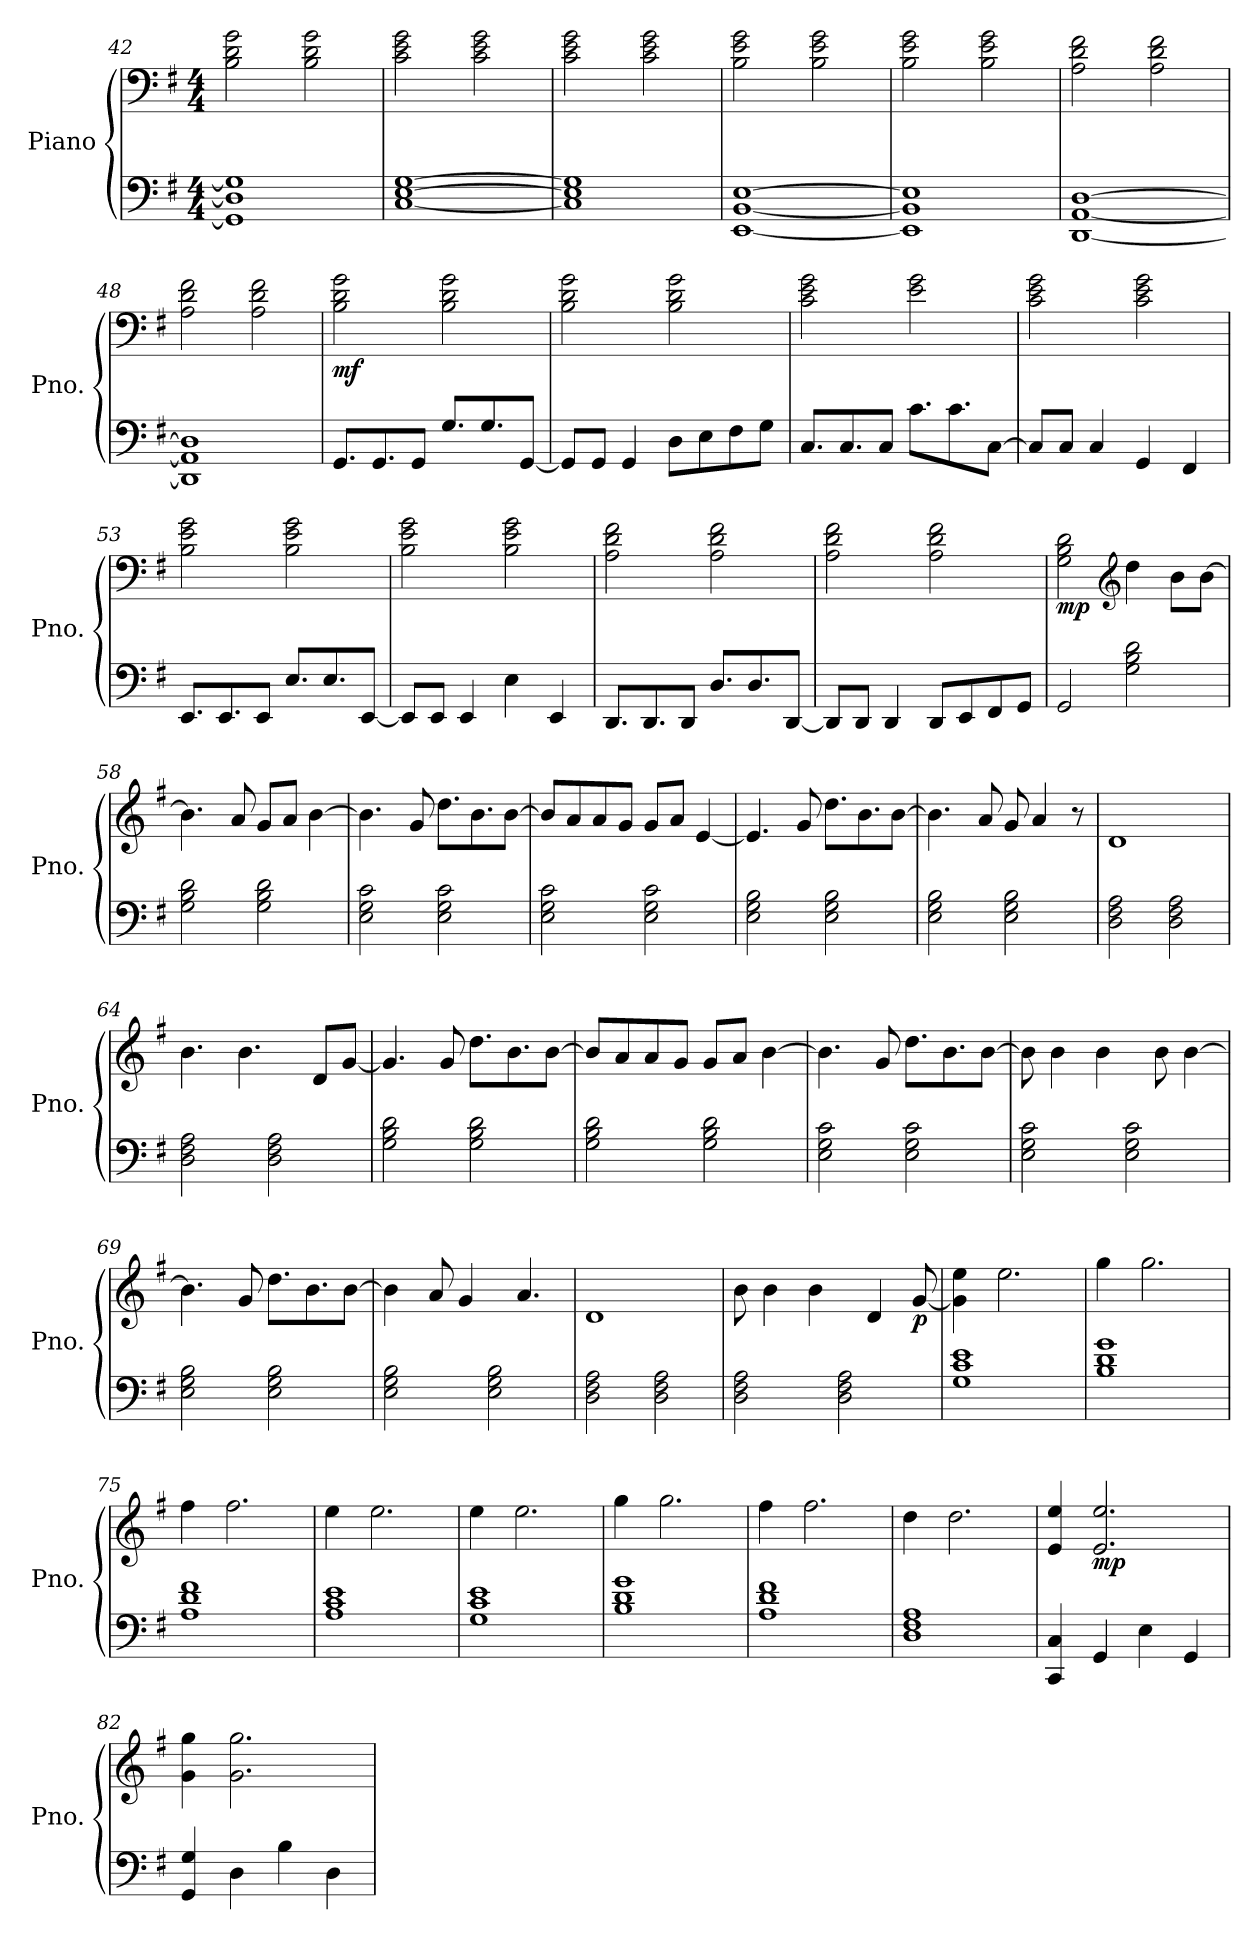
**kern	**kern	**dynam
*part1	*part1	*part1
*staff2	*staff1	*staff1/2
*I"Piano	*	*
*I'Pno.	*	*
*clefF4	*clefF4	*
*k[f#]	*k[f#]	*
*M4/4	*M4/4	*
=42	=42	=42
1GG] 1D] 1G]	2B\ 2d\ 2g\	.
.	2B\ 2d\ 2g\	.
=43	=43	=43
[1C [1E [1G	2c\ 2e\ 2g\	.
.	2c\ 2e\ 2g\	.
=44	=44	=44
1C] 1E] 1G]	2c\ 2e\ 2g\	.
.	2c\ 2e\ 2g\	.
!!LO:LB:g=z
=45	=45	=45
[1EE [1BB [1E	2B\ 2e\ 2g\	.
.	2B\ 2e\ 2g\	.
=46	=46	=46
1EE] 1BB] 1E]	2B\ 2e\ 2g\	.
.	2B\ 2e\ 2g\	.
=47	=47	=47
[1DD [1AA [1D	2A\ 2d\ 2f#\	.
.	2A\ 2d\ 2f#\	.
=48	=48	=48
1DD] 1AA] 1D]	2A\ 2d\ 2f#\	.
.	2A\ 2d\ 2f#\	.
=49	=49	=49
!	!	!LO:DY:b
8.GG/L	2B\ 2d\ 2g\	mf
8.GG/	.	.
8GG/J	.	.
8.G/L	2B\ 2d\ 2g\	.
8.G/	.	.
[8GG/J	.	.
=50	=50	=50
8GG/L]	2B\ 2d\ 2g\	.
8GG/J	.	.
4GG/	.	.
8D\L	2B\ 2d\ 2g\	.
8E\	.	.
8F#\	.	.
8G\J	.	.
=51	=51	=51
8.C/L	2c\ 2e\ 2g\	.
8.C/	.	.
8C/J	.	.
8.c\L	2e\ 2g\	.
8.c\	.	.
[8C\J	.	.
=52	=52	=52
8C/L]	2c\ 2e\ 2g\	.
8C/J	.	.
4C/	.	.
4GG/	2c\ 2e\ 2g\	.
4FF#/	.	.
!!LO:LB:g=z
=53	=53	=53
8.EE/L	2B\ 2e\ 2g\	.
8.EE/	.	.
8EE/J	.	.
8.E/L	2B\ 2e\ 2g\	.
8.E/	.	.
[8EE/J	.	.
=54	=54	=54
8EE/L]	2B\ 2e\ 2g\	.
8EE/J	.	.
4EE/	.	.
4E\	2B\ 2e\ 2g\	.
4EE/	.	.
=55	=55	=55
8.DD/L	2A\ 2d\ 2f#\	.
8.DD/	.	.
8DD/J	.	.
8.D/L	2A\ 2d\ 2f#\	.
8.D/	.	.
[8DD/J	.	.
=56	=56	=56
8DD/L]	2A\ 2d\ 2f#\	.
8DD/J	.	.
4DD/	.	.
8DD/L	2A\ 2d\ 2f#\	.
8EE/	.	.
8FF#/	.	.
8GG/J	.	.
=57	=57	=57
!	!	!LO:DY:b
2GG/	2G\ 2B\ 2d\	mp
*	*clefG2	*
2G\ 2B\ 2d\	4dd\	.
.	8b\L	.
.	[8b\J	.
!!LO:LB:g=z
=58	=58	=58
2G\ 2B\ 2d\	4.b\]	.
.	8a/	.
2G\ 2B\ 2d\	8g/L	.
.	8a/J	.
.	[4b\	.
=59	=59	=59
2E\ 2G\ 2c\	4.b\]	.
.	8g/	.
2E\ 2G\ 2c\	8.dd\L	.
.	8.b\	.
.	[8b\J	.
=60	=60	=60
2E\ 2G\ 2c\	8b/L]	.
.	8a/	.
.	8a/	.
.	8g/J	.
2E\ 2G\ 2c\	8g/L	.
.	8a/J	.
.	[4e/	.
=61	=61	=61
2E\ 2G\ 2B\	4.e/]	.
.	8g/	.
2E\ 2G\ 2B\	8.dd\L	.
.	8.b\	.
.	[8b\J	.
=62	=62	=62
2E\ 2G\ 2B\	4.b\]	.
.	8a/	.
2E\ 2G\ 2B\	8g/	.
.	4a/	.
.	8r	.
=63	=63	=63
2D\ 2F#\ 2A\	1d	.
2D\ 2F#\ 2A\	.	.
=64	=64	=64
2D\ 2F#\ 2A\	4.b\	.
.	4.b\	.
2D\ 2F#\ 2A\	.	.
.	8d/L	.
.	[8g/J	.
!!LO:LB:g=z
=65	=65	=65
2G\ 2B\ 2d\	4.g/]	.
.	8g/	.
2G\ 2B\ 2d\	8.dd\L	.
.	8.b\	.
.	[8b\J	.
=66	=66	=66
2G\ 2B\ 2d\	8b/L]	.
.	8a/	.
.	8a/	.
.	8g/J	.
2G\ 2B\ 2d\	8g/L	.
.	8a/J	.
.	[4b\	.
=67	=67	=67
2E\ 2G\ 2c\	4.b\]	.
.	8g/	.
2E\ 2G\ 2c\	8.dd\L	.
.	8.b\	.
.	[8b\J	.
=68	=68	=68
2E\ 2G\ 2c\	8b\]	.
.	4b\	.
.	4b\	.
2E\ 2G\ 2c\	.	.
.	8b\	.
.	[4b\	.
=69	=69	=69
2E\ 2G\ 2B\	4.b\]	.
.	8g/	.
2E\ 2G\ 2B\	8.dd\L	.
.	8.b\	.
.	[8b\J	.
=70	=70	=70
2E\ 2G\ 2B\	4b\]	.
.	8a/	.
.	4g/	.
2E\ 2G\ 2B\	.	.
.	4.a/	.
=71	=71	=71
2D\ 2F#\ 2A\	1d	.
2D\ 2F#\ 2A\	.	.
!!LO:PB:g=z
=72	=72	=72
2D\ 2F#\ 2A\	8b\	.
.	4b\	.
.	4b\	.
2D\ 2F#\ 2A\	.	.
.	4d/	.
!	!	!LO:DY:b
.	[8g/	p
=73	=73	=73
1G 1c 1e	4g\] 4ee\	.
.	2.ee\	.
=74	=74	=74
1B 1d 1g	4gg\	.
.	2.gg\	.
=75	=75	=75
1A 1d 1f#	4ff#\	.
.	2.ff#\	.
=76	=76	=76
1A 1c 1e	4ee\	.
.	2.ee\	.
=77	=77	=77
1G 1c 1e	4ee\	.
.	2.ee\	.
=78	=78	=78
1B 1d 1g	4gg\	.
.	2.gg\	.
=79	=79	=79
1A 1d 1f#	4ff#\	.
.	2.ff#\	.
=80	=80	=80
1D 1F# 1A	4dd\	.
.	2.dd\	.
=81	=81	=81
4CC/ 4C/	4e/ 4ee/	.
!	!	!LO:DY:b
4GG/	2.e/ 2.ee/	mp
4E\	.	.
4GG/	.	.
=82	=82	=82
4GG/ 4G/	4g\ 4gg\	.
4D\	2.g\ 2.gg\	.
4B\	.	.
4D\	.	.
=	=	=
*-	*-	*-
